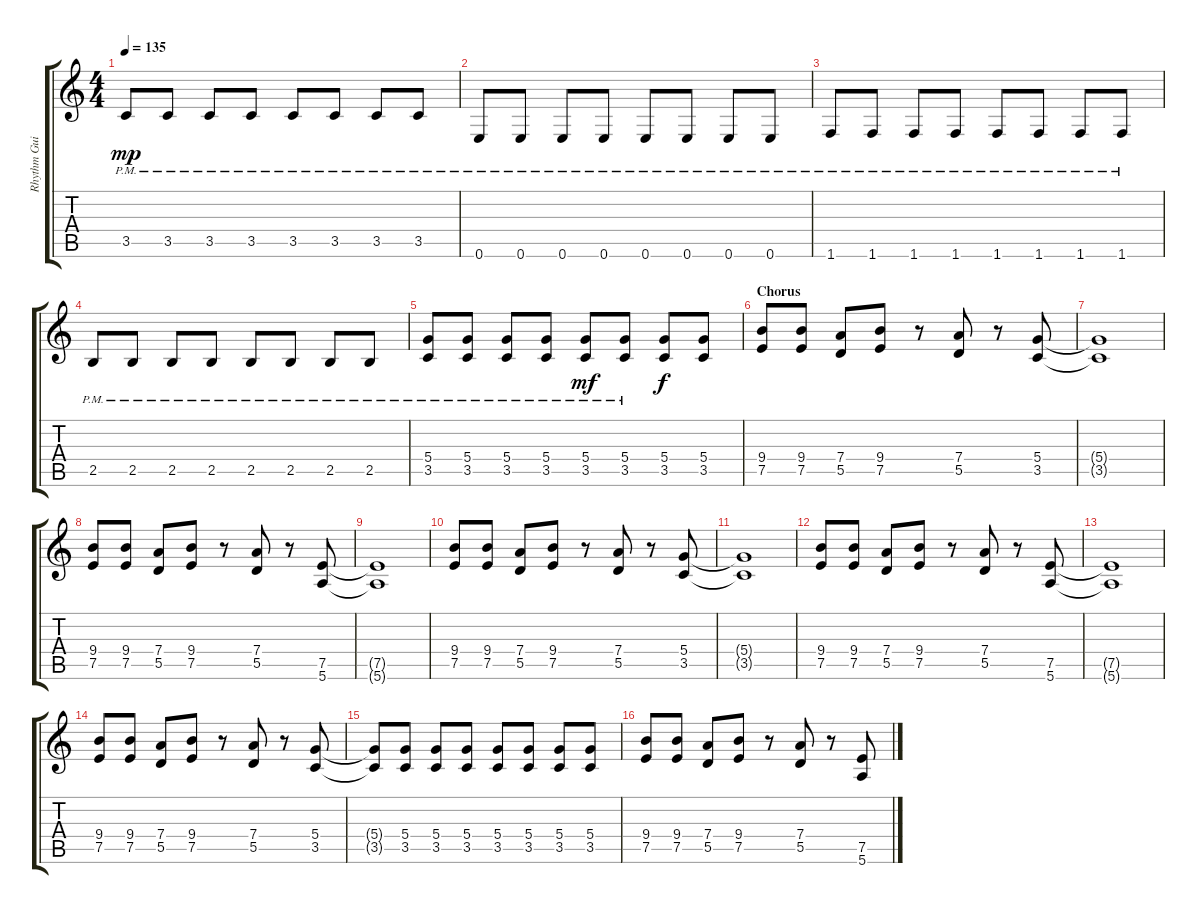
\track ("Rhythm Guitar" "Rhythm Gui") {instrument distortionguitar}
\staff {score tabs}
\tuning (E4 B3 G3 D3 A2 E2) {hide}
\ts (4 4)
\tempo 135
\clef g2
\ks c
3.5{pm}.8{dy mp} 3.5{pm}.8 3.5{pm}.8 3.5{pm}.8 3.5{pm}.8 3.5{pm}.8 3.5{pm}.8 3.5{pm}.8 |
0.6{pm}.8 0.6{pm}.8 0.6{pm}.8 0.6{pm}.8 0.6{pm}.8 0.6{pm}.8 0.6{pm}.8 0.6{pm}.8 |
1.6{pm}.8 1.6{pm}.8 1.6{pm}.8 1.6{pm}.8 1.6{pm}.8 1.6{pm}.8 1.6{pm}.8 1.6{pm}.8 |
2.5{pm}.8 2.5{pm}.8 2.5{pm}.8 2.5{pm}.8 2.5{pm}.8 2.5{pm}.8 2.5{pm}.8 2.5{pm}.8 |
(5.4 3.5{pm}).8 (5.4 3.5{pm}).8 (5.4 3.5{pm}).8 (5.4 3.5{pm}).8 (5.4 3.5{pm}).8{dy mf} (5.4 3.5{pm}).8 (5.4 3.5).8{dy f} (5.4 3.5).8 |
\section ("" "Chorus")
(9.4 7.5).8 (9.4 7.5).8 (7.4 5.5).8 (9.4 7.5).8 r.8 (7.4 5.5).8 r.8 (5.4 3.5).8 |
(5.4{t} 3.5{t}).1 |
(9.4 7.5).8 (9.4 7.5).8 (7.4 5.5).8 (9.4 7.5).8 r.8 (7.4 5.5).8 r.8 (7.5 5.6).8 |
(7.5{t} 5.6{t}).1 |
(9.4 7.5).8 (9.4 7.5).8 (7.4 5.5).8 (9.4 7.5).8 r.8 (7.4 5.5).8 r.8 (5.4 3.5).8 |
(5.4{t} 3.5{t}).1 |
(9.4 7.5).8 (9.4 7.5).8 (7.4 5.5).8 (9.4 7.5).8 r.8 (7.4 5.5).8 r.8 (7.5 5.6).8 |
(7.5{t} 5.6{t}).1 |
(9.4 7.5).8 (9.4 7.5).8 (7.4 5.5).8 (9.4 7.5).8 r.8 (7.4 5.5).8 r.8 (5.4 3.5).8 |
(5.4{t} 3.5{t}).8 (5.4 3.5).8 (5.4 3.5).8 (5.4 3.5).8 (5.4 3.5).8 (5.4 3.5).8 (5.4 3.5).8 (5.4 3.5).8 |
(9.4 7.5).8 (9.4 7.5).8 (7.4 5.5).8 (9.4 7.5).8 r.8 (7.4 5.5).8 r.8 (7.5 5.6).8
